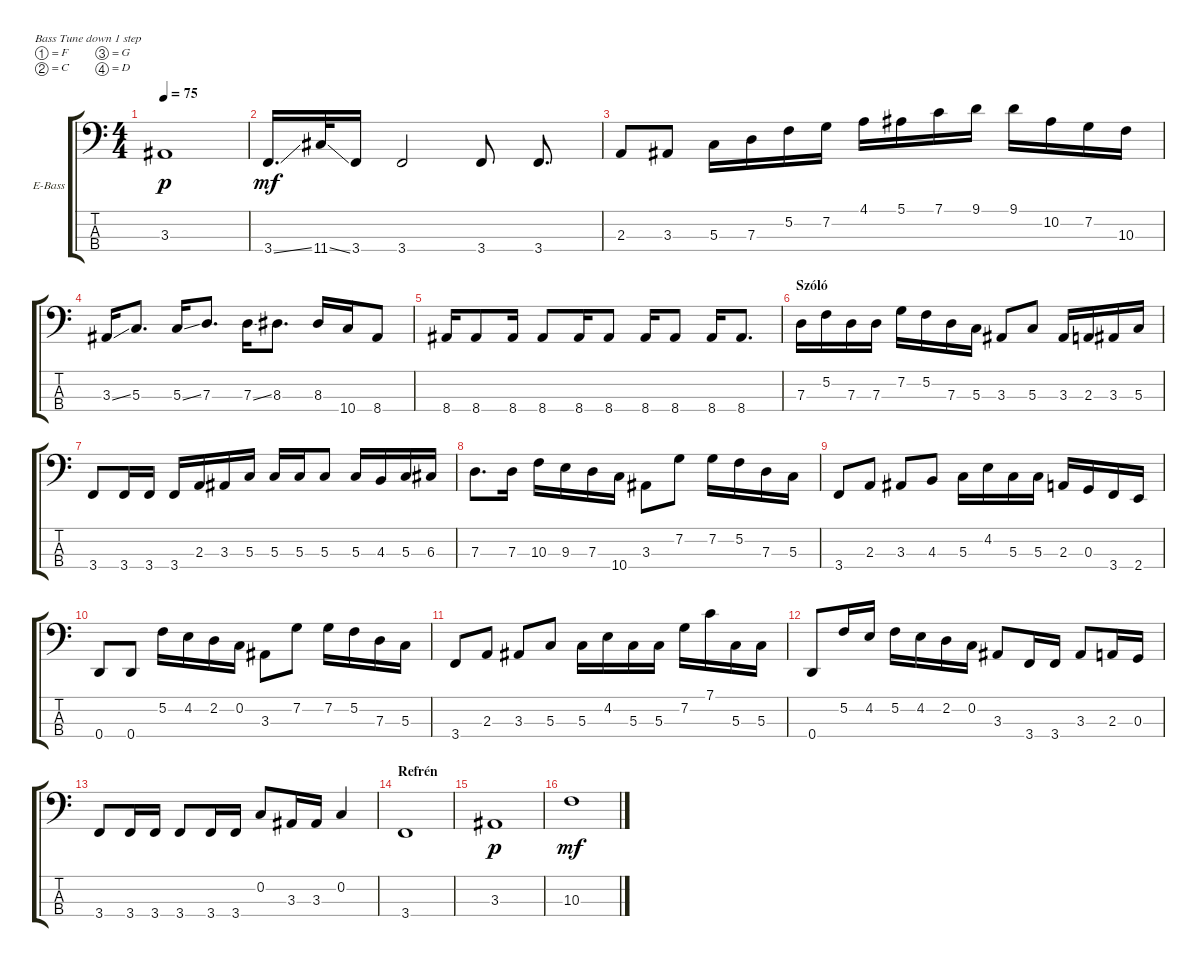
\defaultSystemsLayout 4
\bracketExtendMode groupsimilarinstruments
\firstSystemTrackNameOrientation horizontal
\otherSystemsTrackNameOrientation horizontal
\track ("James Lomenzo" "E-Bass") {instrument electricbassfinger}
\staff {score tabs}
\tuning (F2 C2 G1 D1)
\ts (4 4)
\tempo 75
\clef f4
\ks c
3.3.1{dy p} |
3.4{ss}.16{d dy mf} 11.4{ss}.32 3.4.16 3.4.2 3.4.8 3.4.8{d} |
2.3.8 3.3.8 5.3.16 7.3.16 5.2.16 7.2.16 4.1.16 5.1.16 7.1.16 9.1.16 9.1.16 10.2.16 7.2.16 10.3.16 |
3.3{ss}.16 5.3.8{d} 5.3{ss}.16 7.3.8{d} 7.3{ss}.16 8.3.8{d} 8.3.16 10.4.16 8.4.8 |
8.4.16 8.4.8 8.4.16 8.4.8 8.4.16 8.4.8 8.4.16 8.4.8 8.4.16 8.4.8{d} |
\section ("" "Szóló")
7.3.16 5.2.16 7.3.16 7.3.16 7.2.16 5.2.16 7.3.16 5.3.16 3.3.8 5.3.8 3.3.16 2.3.16 3.3.16 5.3.16 |
3.4.8 3.4.16 3.4.16 3.4.16 2.3.16 3.3.16 5.3.16 5.3.16 5.3.16 5.3.8 5.3.16 4.3.16 5.3.16 6.3.16 |
7.3.8{d} 7.3.16 10.3.16 9.3.16 7.3.16 10.4.16 3.3.8 7.2.8 7.2.16 5.2.16 7.3.16 5.3.16 |
3.4.8 2.3.8 3.3.8 4.3.8 5.3.16 4.2.16 5.3.16 5.3.16 2.3.16 0.3.16 3.4.16 2.4.16 |
0.4.8 0.4.8 5.2.16 4.2.16 2.2.16 0.2.16 3.3.8 7.2.8 7.2.16 5.2.16 7.3.16 5.3.16 |
3.4.8 2.3.8 3.3.8 5.3.8 5.3.16 4.2.16 5.3.16 5.3.16 7.2.16 7.1.16 5.3.16 5.3.16 |
0.4.8 5.2.16 4.2.16 5.2.16 4.2.16 2.2.16 0.2.16 3.3.8 3.4.16 3.4.16 3.3.8 2.3.16 0.3.16 |
3.4.8 3.4.16 3.4.16 3.4.8 3.4.16 3.4.16 0.2.8 3.3.16 3.3.16 0.2.4 |
\section ("" "Refrén")
3.4.1 |
3.3.1{dy p} |
10.3.1{dy mf}
